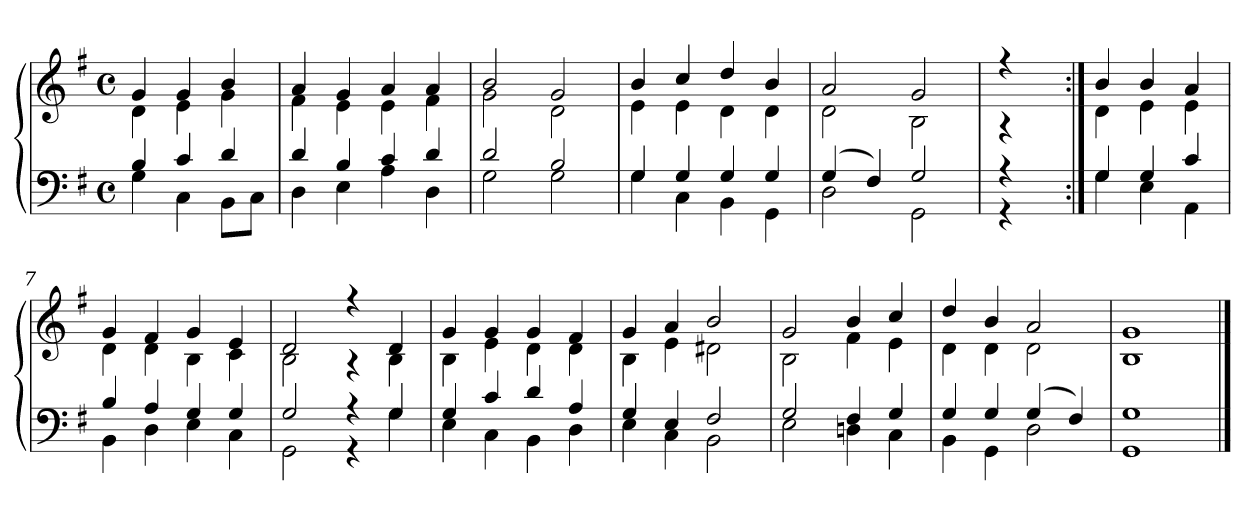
**kern	**kern
*part1	*part1
*staff2	*staff1
*clefF4	*clefG2
*k[f#]	*k[f#]
*G:	*G:
*M4/4	*M4/4
*met(c)	*met(c)
=	=
*^	*^
4B	4G	4g	4d
4c	4C	4g	4e
4d	8BBL	4b	4g
.	8CJ	.	.
=1	=1	=1	=1
4d	4D	4a	4f#
4B	4E	4g	4e
4c	4A	4a	4e
4d	4D	4a	4f#
=2	=2	=2	=2
2d	2G	2b	2g
2B	2G	2g	2d
=3	=3	=3	=3
4G	4G	4b	4e
4G	4C	4cc	4e
4G	4BB	4dd	4d
4G	4GG	4b	4d
=4	=4	=4	=4
(4G	2D	2a	2d
4F#)	.	.	.
2G	2GG	2g	2B
=5	=5	=5	=5
4r	4r	4r	4r
=6:|!	=6:|!	=6:|!	=6:|!
4G	4G	4b	4d
4G	4E	4b	4e
4c	4AA	4a	4e
=7	=7	=7	=7
4B	4BB	4g	4d
4A	4D	4f#	4d
4G	4E	4g	4B
4G	4C	4e	4c
=8	=8	=8	=8
2G	2GG	2d	2B
4r	4r	4r	4r
4G	4G	4d	4B
=9	=9	=9	=9
4G	4E	4g	4B
4c	4C	4g	4e
4d	4BB	4g	4d
4A	4D	4f#	4d
=10	=10	=10	=10
4G	4E	4g	4B
4E	4C	4a	4e
2F#	2BB	2b	2d#X
=11	=11	=11	=11
2G	2E	2g	2B
4F#	4Dn	4b	4f#
4G	4C	4cc	4e
=12	=12	=12	=12
4G	4BB	4dd	4d
4G	4GG	4b	4d
(4G	2D	2a	2d
4F#)	.	.	.
=13	=13	=13	=13
1G	1GG	1g	1B
*v	*v	*	*
*	*v	*v
==	==
*-	*-
